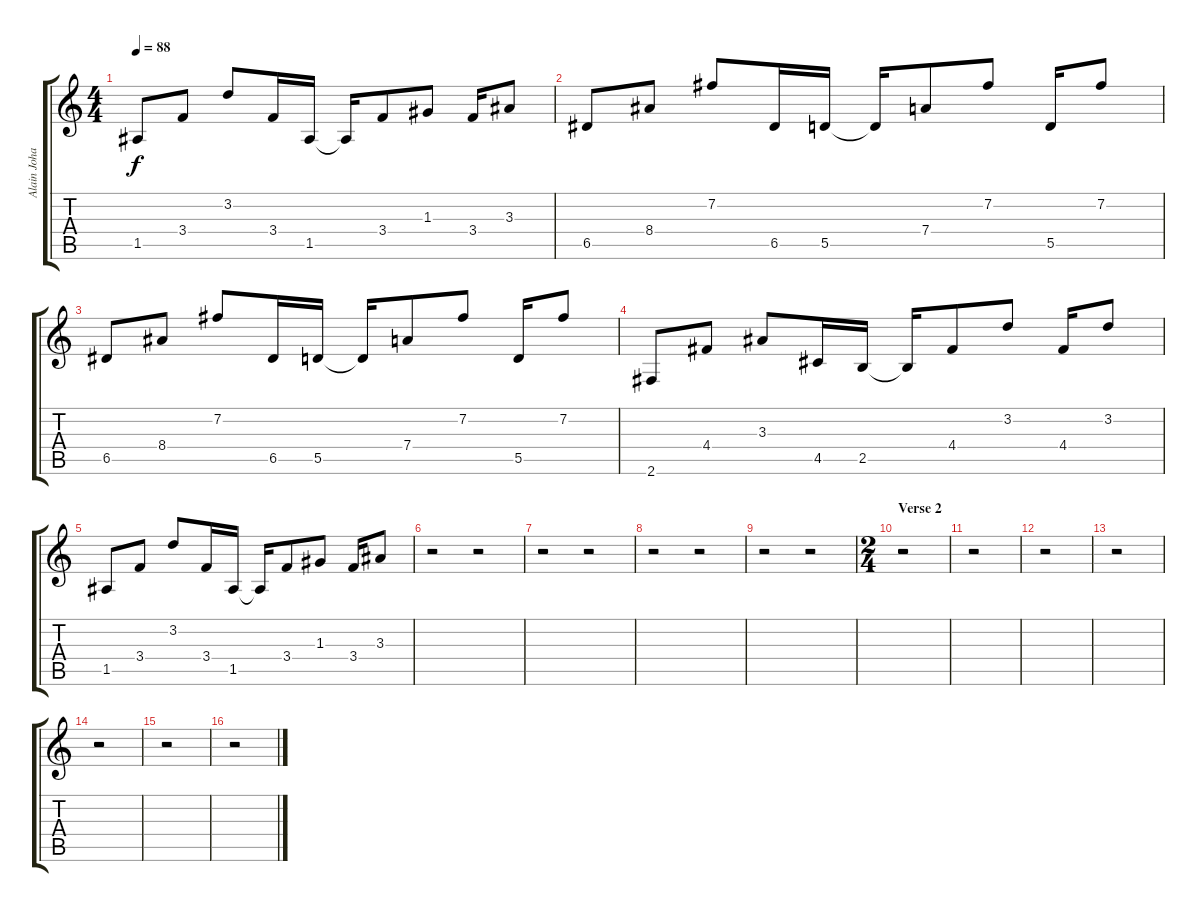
\track ("Alain Johannes" "Alain Joha") {instrument distortionguitar}
\staff {score tabs}
\tuning (E4 B3 G3 D3 A2 E2) {hide}
\ts (4 4)
\tempo 88
\clef g2
\ks c
1.5.8{dy f} 3.4.8 3.2.8 3.4.16 1.5.16 1.5{t}.16 3.4.8 1.3.8 3.4.16 3.3.8 |
6.5.8 8.4.8 7.2.8 6.5.16 5.5.16 5.5{t}.16 7.4.8 7.2.8 5.5.16 7.2.8 |
6.5.8 8.4.8 7.2.8 6.5.16 5.5.16 5.5{t}.16 7.4.8 7.2.8 5.5.16 7.2.8 |
2.6.8 4.4.8 3.3.8 4.5.16 2.5.16 2.5{t}.16 4.4.8 3.2.8 4.4.16 3.2.8 |
1.5.8 3.4.8 3.2.8 3.4.16 1.5.16 1.5{t}.16 3.4.8 1.3.8 3.4.16 3.3.8 |
r.2 r.2 |
r.2 r.2 |
r.2 r.2 |
r.2 r.2 |
\ts (2 4)
\section ("" "Verse 2")
r.2 |
r.2 |
r.2 |
r.2 |
r.2 |
r.2 |
r.2
